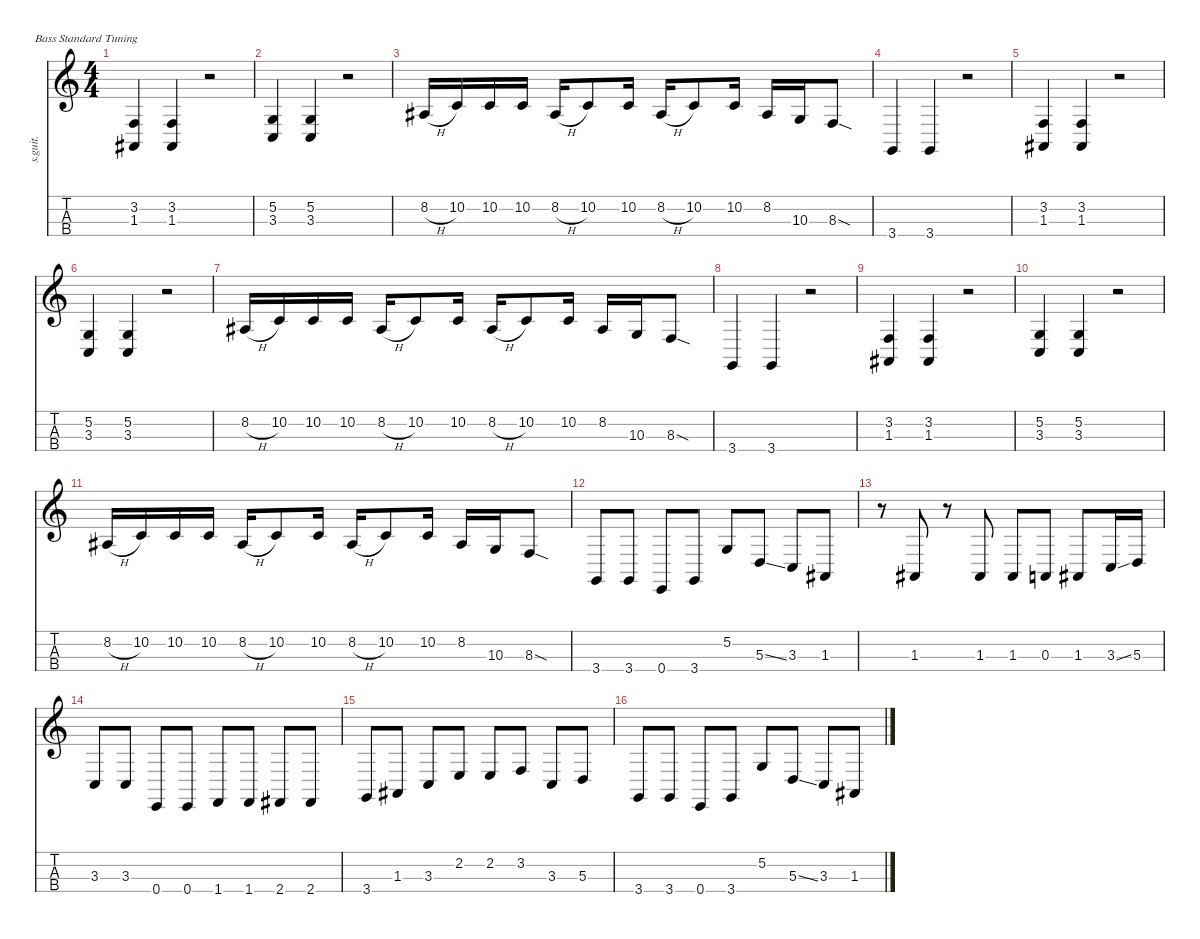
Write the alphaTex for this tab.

\defaultSystemsLayout 4
\hideDynamics
\bracketExtendMode nobrackets
\track ("Ed King (Bass Guitar)" "s.guit.") {instrument electricbasspick}
\staff {score tabs}
\tuning (G2 D2 A1 E1)
\ts (4 4)
\tempo (150 hide)
\clef g2
\ks c
(3.2 1.3{acc #}).4{lyrics (0 "") lyrics (1 "") lyrics (2 "") lyrics (3 "") lyrics (4 "") dy f} (3.2 1.3{acc #}).4{lyrics (0 "") lyrics (1 "") lyrics (2 "") lyrics (3 "") lyrics (4 "")} r.2 |
(5.2 3.3).4{lyrics (0 "") lyrics (1 "") lyrics (2 "") lyrics (3 "") lyrics (4 "")} (5.2 3.3).4{lyrics (0 "") lyrics (1 "") lyrics (2 "") lyrics (3 "") lyrics (4 "")} r.2 |
8.2{h acc #}.16{lyrics (0 "") lyrics (1 "") lyrics (2 "") lyrics (3 "") lyrics (4 "")} 10.2.16{lyrics (0 "") lyrics (1 "") lyrics (2 "") lyrics (3 "") lyrics (4 "")} 10.2.16{lyrics (0 "") lyrics (1 "") lyrics (2 "") lyrics (3 "") lyrics (4 "")} 10.2.16{lyrics (0 "") lyrics (1 "") lyrics (2 "") lyrics (3 "") lyrics (4 "")} 8.2{h acc #}.16{lyrics (0 "") lyrics (1 "") lyrics (2 "") lyrics (3 "") lyrics (4 "")} 10.2.8{lyrics (0 "") lyrics (1 "") lyrics (2 "") lyrics (3 "") lyrics (4 "")} 10.2.16{lyrics (0 "") lyrics (1 "") lyrics (2 "") lyrics (3 "") lyrics (4 "")} 8.2{h acc #}.16{lyrics (0 "") lyrics (1 "") lyrics (2 "") lyrics (3 "") lyrics (4 "")} 10.2.8{lyrics (0 "") lyrics (1 "") lyrics (2 "") lyrics (3 "") lyrics (4 "")} 10.2.16{lyrics (0 "") lyrics (1 "") lyrics (2 "") lyrics (3 "") lyrics (4 "")} 8.2{acc #}.16{lyrics (0 "") lyrics (1 "") lyrics (2 "") lyrics (3 "") lyrics (4 "")} 10.3.16{lyrics (0 "") lyrics (1 "") lyrics (2 "") lyrics (3 "") lyrics (4 "")} 8.3{sod}.8{lyrics (0 "") lyrics (1 "") lyrics (2 "") lyrics (3 "") lyrics (4 "")} |
3.4.4{lyrics (0 "") lyrics (1 "") lyrics (2 "") lyrics (3 "") lyrics (4 "")} 3.4.4{lyrics (0 "") lyrics (1 "") lyrics (2 "") lyrics (3 "") lyrics (4 "")} r.2 |
(3.2 1.3{acc #}).4{lyrics (0 "") lyrics (1 "") lyrics (2 "") lyrics (3 "") lyrics (4 "")} (3.2 1.3{acc #}).4{lyrics (0 "") lyrics (1 "") lyrics (2 "") lyrics (3 "") lyrics (4 "")} r.2 |
(5.2 3.3).4{lyrics (0 "") lyrics (1 "") lyrics (2 "") lyrics (3 "") lyrics (4 "")} (5.2 3.3).4{lyrics (0 "") lyrics (1 "") lyrics (2 "") lyrics (3 "") lyrics (4 "")} r.2 |
8.2{h acc #}.16{lyrics (0 "") lyrics (1 "") lyrics (2 "") lyrics (3 "") lyrics (4 "")} 10.2.16{lyrics (0 "") lyrics (1 "") lyrics (2 "") lyrics (3 "") lyrics (4 "")} 10.2.16{lyrics (0 "") lyrics (1 "") lyrics (2 "") lyrics (3 "") lyrics (4 "")} 10.2.16{lyrics (0 "") lyrics (1 "") lyrics (2 "") lyrics (3 "") lyrics (4 "")} 8.2{h acc #}.16{lyrics (0 "") lyrics (1 "") lyrics (2 "") lyrics (3 "") lyrics (4 "")} 10.2.8{lyrics (0 "") lyrics (1 "") lyrics (2 "") lyrics (3 "") lyrics (4 "")} 10.2.16{lyrics (0 "") lyrics (1 "") lyrics (2 "") lyrics (3 "") lyrics (4 "")} 8.2{h acc #}.16{lyrics (0 "") lyrics (1 "") lyrics (2 "") lyrics (3 "") lyrics (4 "")} 10.2.8{lyrics (0 "") lyrics (1 "") lyrics (2 "") lyrics (3 "") lyrics (4 "")} 10.2.16{lyrics (0 "") lyrics (1 "") lyrics (2 "") lyrics (3 "") lyrics (4 "")} 8.2{acc #}.16{lyrics (0 "") lyrics (1 "") lyrics (2 "") lyrics (3 "") lyrics (4 "")} 10.3.16{lyrics (0 "") lyrics (1 "") lyrics (2 "") lyrics (3 "") lyrics (4 "")} 8.3{sod}.8{lyrics (0 "") lyrics (1 "") lyrics (2 "") lyrics (3 "") lyrics (4 "")} |
3.4.4{lyrics (0 "") lyrics (1 "") lyrics (2 "") lyrics (3 "") lyrics (4 "")} 3.4.4{lyrics (0 "") lyrics (1 "") lyrics (2 "") lyrics (3 "") lyrics (4 "")} r.2 |
(3.2 1.3{acc #}).4{lyrics (0 "") lyrics (1 "") lyrics (2 "") lyrics (3 "") lyrics (4 "")} (3.2 1.3{acc #}).4{lyrics (0 "") lyrics (1 "") lyrics (2 "") lyrics (3 "") lyrics (4 "")} r.2 |
(5.2 3.3).4{lyrics (0 "") lyrics (1 "") lyrics (2 "") lyrics (3 "") lyrics (4 "")} (5.2 3.3).4{lyrics (0 "") lyrics (1 "") lyrics (2 "") lyrics (3 "") lyrics (4 "")} r.2 |
8.2{h acc #}.16{lyrics (0 "") lyrics (1 "") lyrics (2 "") lyrics (3 "") lyrics (4 "")} 10.2.16{lyrics (0 "") lyrics (1 "") lyrics (2 "") lyrics (3 "") lyrics (4 "")} 10.2.16{lyrics (0 "") lyrics (1 "") lyrics (2 "") lyrics (3 "") lyrics (4 "")} 10.2.16{lyrics (0 "") lyrics (1 "") lyrics (2 "") lyrics (3 "") lyrics (4 "")} 8.2{h acc #}.16{lyrics (0 "") lyrics (1 "") lyrics (2 "") lyrics (3 "") lyrics (4 "")} 10.2.8{lyrics (0 "") lyrics (1 "") lyrics (2 "") lyrics (3 "") lyrics (4 "")} 10.2.16{lyrics (0 "") lyrics (1 "") lyrics (2 "") lyrics (3 "") lyrics (4 "")} 8.2{h acc #}.16{lyrics (0 "") lyrics (1 "") lyrics (2 "") lyrics (3 "") lyrics (4 "")} 10.2.8{lyrics (0 "") lyrics (1 "") lyrics (2 "") lyrics (3 "") lyrics (4 "")} 10.2.16{lyrics (0 "") lyrics (1 "") lyrics (2 "") lyrics (3 "") lyrics (4 "")} 8.2{acc #}.16{lyrics (0 "") lyrics (1 "") lyrics (2 "") lyrics (3 "") lyrics (4 "")} 10.3.16{lyrics (0 "") lyrics (1 "") lyrics (2 "") lyrics (3 "") lyrics (4 "")} 8.3{sod}.8{lyrics (0 "") lyrics (1 "") lyrics (2 "") lyrics (3 "") lyrics (4 "")} |
3.4.8{lyrics (0 "") lyrics (1 "") lyrics (2 "") lyrics (3 "") lyrics (4 "")} 3.4.8{lyrics (0 "") lyrics (1 "") lyrics (2 "") lyrics (3 "") lyrics (4 "")} 0.4.8{lyrics (0 "") lyrics (1 "") lyrics (2 "") lyrics (3 "") lyrics (4 "")} 3.4.8{lyrics (0 "") lyrics (1 "") lyrics (2 "") lyrics (3 "") lyrics (4 "")} 5.2.8{lyrics (0 "") lyrics (1 "") lyrics (2 "") lyrics (3 "") lyrics (4 "")} 5.3{ss}.8{lyrics (0 "") lyrics (1 "") lyrics (2 "") lyrics (3 "") lyrics (4 "")} 3.3.8{lyrics (0 "") lyrics (1 "") lyrics (2 "") lyrics (3 "") lyrics (4 "")} 1.3{acc #}.8{lyrics (0 "") lyrics (1 "") lyrics (2 "") lyrics (3 "") lyrics (4 "")} |
r.8 1.3{acc #}.8{lyrics (0 "") lyrics (1 "") lyrics (2 "") lyrics (3 "") lyrics (4 "")} r.8 1.3{acc #}.8{lyrics (0 "") lyrics (1 "") lyrics (2 "") lyrics (3 "") lyrics (4 "")} 1.3{acc #}.8{lyrics (0 "") lyrics (1 "") lyrics (2 "") lyrics (3 "") lyrics (4 "")} 0.3.8{lyrics (0 "") lyrics (1 "") lyrics (2 "") lyrics (3 "") lyrics (4 "")} 1.3{acc #}.8{lyrics (0 "") lyrics (1 "") lyrics (2 "") lyrics (3 "") lyrics (4 "")} 3.3{ss}.16{lyrics (0 "") lyrics (1 "") lyrics (2 "") lyrics (3 "") lyrics (4 "")} 5.3.16{lyrics (0 "") lyrics (1 "") lyrics (2 "") lyrics (3 "") lyrics (4 "")} |
3.3.8{lyrics (0 "") lyrics (1 "") lyrics (2 "") lyrics (3 "") lyrics (4 "")} 3.3.8{lyrics (0 "") lyrics (1 "") lyrics (2 "") lyrics (3 "") lyrics (4 "")} 0.4.8{lyrics (0 "") lyrics (1 "") lyrics (2 "") lyrics (3 "") lyrics (4 "")} 0.4.8{lyrics (0 "") lyrics (1 "") lyrics (2 "") lyrics (3 "") lyrics (4 "")} 1.4.8{lyrics (0 "") lyrics (1 "") lyrics (2 "") lyrics (3 "") lyrics (4 "")} 1.4.8{lyrics (0 "") lyrics (1 "") lyrics (2 "") lyrics (3 "") lyrics (4 "")} 2.4{acc #}.8{lyrics (0 "") lyrics (1 "") lyrics (2 "") lyrics (3 "") lyrics (4 "")} 2.4{acc #}.8{lyrics (0 "") lyrics (1 "") lyrics (2 "") lyrics (3 "") lyrics (4 "")} |
3.4.8{lyrics (0 "") lyrics (1 "") lyrics (2 "") lyrics (3 "") lyrics (4 "")} 1.3{acc #}.8{lyrics (0 "") lyrics (1 "") lyrics (2 "") lyrics (3 "") lyrics (4 "")} 3.3.8{lyrics (0 "") lyrics (1 "") lyrics (2 "") lyrics (3 "") lyrics (4 "")} 2.2.8{lyrics (0 "") lyrics (1 "") lyrics (2 "") lyrics (3 "") lyrics (4 "")} 2.2.8{lyrics (0 "") lyrics (1 "") lyrics (2 "") lyrics (3 "") lyrics (4 "")} 3.2.8{lyrics (0 "") lyrics (1 "") lyrics (2 "") lyrics (3 "") lyrics (4 "")} 3.3.8{lyrics (0 "") lyrics (1 "") lyrics (2 "") lyrics (3 "") lyrics (4 "")} 5.3.8{lyrics (0 "") lyrics (1 "") lyrics (2 "") lyrics (3 "") lyrics (4 "")} |
3.4.8{lyrics (0 "") lyrics (1 "") lyrics (2 "") lyrics (3 "") lyrics (4 "")} 3.4.8{lyrics (0 "") lyrics (1 "") lyrics (2 "") lyrics (3 "") lyrics (4 "")} 0.4.8{lyrics (0 "") lyrics (1 "") lyrics (2 "") lyrics (3 "") lyrics (4 "")} 3.4.8{lyrics (0 "") lyrics (1 "") lyrics (2 "") lyrics (3 "") lyrics (4 "")} 5.2.8{lyrics (0 "") lyrics (1 "") lyrics (2 "") lyrics (3 "") lyrics (4 "")} 5.3{ss}.8{lyrics (0 "") lyrics (1 "") lyrics (2 "") lyrics (3 "") lyrics (4 "")} 3.3.8{lyrics (0 "") lyrics (1 "") lyrics (2 "") lyrics (3 "") lyrics (4 "")} 1.3{acc #}.8{lyrics (0 "") lyrics (1 "") lyrics (2 "") lyrics (3 "") lyrics (4 "")}
